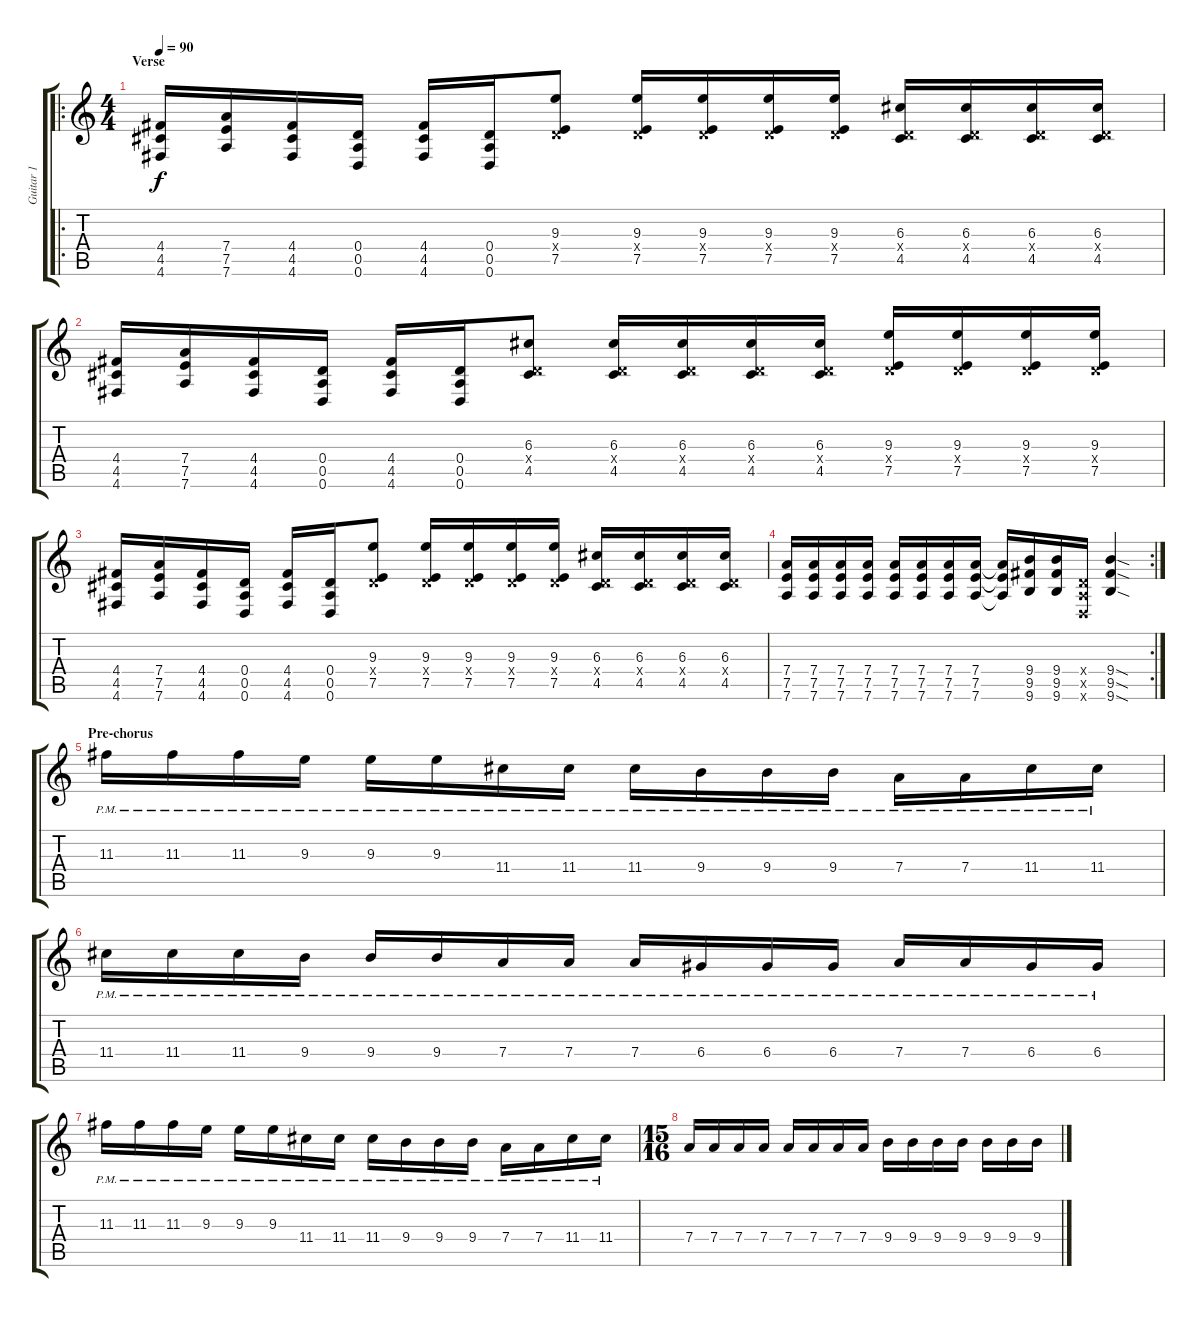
\track ("Guitar 1" "Guitar 1") {instrument distortionguitar}
\staff {score tabs}
\tuning (E4 B3 G3 D3 A2 D2) {hide}
\ro
\ts (4 4)
\section ("" "Verse")
\tempo 90
\clef g2
\ks c
(4.4 4.5 4.6).16{dy f} (7.4 7.5 7.6).16 (4.4 4.5 4.6).16 (0.4 0.5 0.6).16 (4.4 4.5 4.6).16 (0.4 0.5 0.6).16 (9.3 0.4{x} 7.5).8 (9.3 0.4{x} 7.5).16 (9.3 0.4{x} 7.5).16 (9.3 0.4{x} 7.5).16 (9.3 0.4{x} 7.5).16 (6.3 0.4{x} 4.5).16 (6.3 0.4{x} 4.5).16 (6.3 0.4{x} 4.5).16 (6.3 0.4{x} 4.5).16 |
(4.4 4.5 4.6).16 (7.4 7.5 7.6).16 (4.4 4.5 4.6).16 (0.4 0.5 0.6).16 (4.4 4.5 4.6).16 (0.4 0.5 0.6).16 (6.3 0.4{x} 4.5).8 (6.3 0.4{x} 4.5).16 (6.3 0.4{x} 4.5).16 (6.3 0.4{x} 4.5).16 (6.3 0.4{x} 4.5).16 (9.3 0.4{x} 7.5).16 (9.3 0.4{x} 7.5).16 (9.3 0.4{x} 7.5).16 (9.3 0.4{x} 7.5).16 |
(4.4 4.5 4.6).16 (7.4 7.5 7.6).16 (4.4 4.5 4.6).16 (0.4 0.5 0.6).16 (4.4 4.5 4.6).16 (0.4 0.5 0.6).16 (9.3 0.4{x} 7.5).8 (9.3 0.4{x} 7.5).16 (9.3 0.4{x} 7.5).16 (9.3 0.4{x} 7.5).16 (9.3 0.4{x} 7.5).16 (6.3 0.4{x} 4.5).16 (6.3 0.4{x} 4.5).16 (6.3 0.4{x} 4.5).16 (6.3 0.4{x} 4.5).16 |
\rc 2
(7.4 7.5 7.6).16 (7.4 7.5 7.6).16 (7.4 7.5 7.6).16 (7.4 7.5 7.6).16 (7.4 7.5 7.6).16 (7.4 7.5 7.6).16 (7.4 7.5 7.6).16 (7.4 7.5 7.6).16 (7.4{t} 7.5{t} 7.6{t}).16 (9.4 9.5 9.6).16 (9.4 9.5 9.6).16 (0.4{x} 0.5{x} 0.6{x}).16 (9.4{sod} 9.5{sod} 9.6{sod}).4 |
\section ("" "Pre-chorus")
11.3{pm}.16 11.3{pm}.16 11.3{pm}.16 9.3{pm}.16 9.3{pm}.16 9.3{pm}.16 11.4{pm}.16 11.4{pm}.16 11.4{pm}.16 9.4{pm}.16 9.4{pm}.16 9.4{pm}.16 7.4{pm}.16 7.4{pm}.16 11.4{pm}.16 11.4{pm}.16 |
11.4{pm}.16 11.4{pm}.16 11.4{pm}.16 9.4{pm}.16 9.4{pm}.16 9.4{pm}.16 7.4{pm}.16 7.4{pm}.16 7.4{pm}.16 6.4{pm}.16 6.4{pm}.16 6.4{pm}.16 7.4{pm}.16 7.4{pm}.16 6.4{pm}.16 6.4{pm}.16 |
11.3{pm}.16 11.3{pm}.16 11.3{pm}.16 9.3{pm}.16 9.3{pm}.16 9.3{pm}.16 11.4{pm}.16 11.4{pm}.16 11.4{pm}.16 9.4{pm}.16 9.4{pm}.16 9.4{pm}.16 7.4{pm}.16 7.4{pm}.16 11.4{pm}.16 11.4{pm}.16 |
\ts (15 16)
7.4.16 7.4.16 7.4.16 7.4.16 7.4.16 7.4.16 7.4.16 7.4.16 9.4.16 9.4.16 9.4.16 9.4.16 9.4.16 9.4.16 9.4.16
